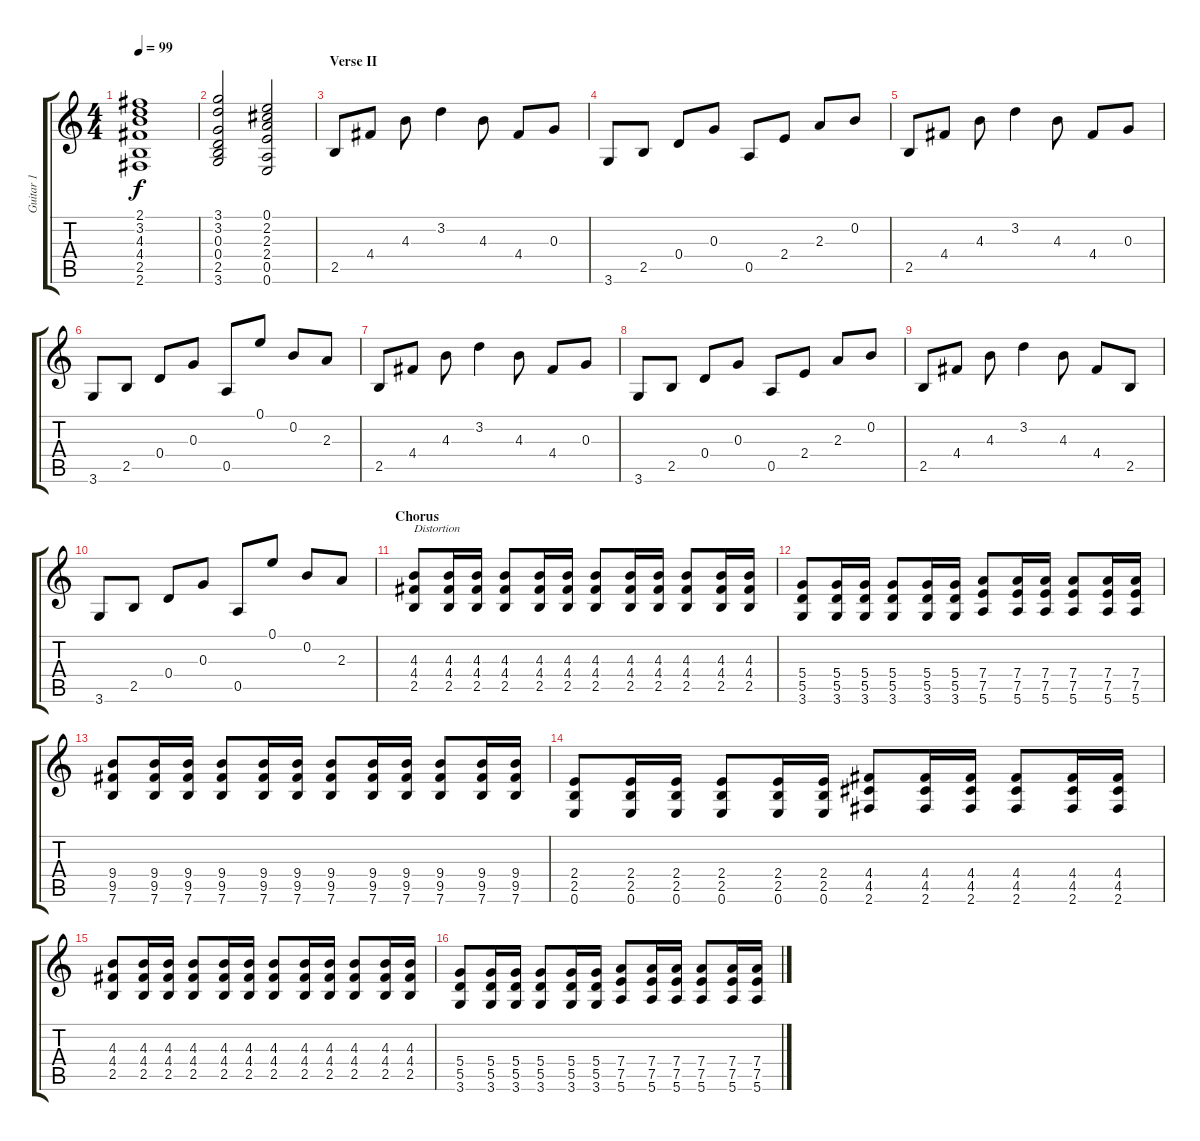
\track ("Guitar 1" "Guitar 1") {instrument electricguitarclean}
\staff {score tabs}
\tuning (E4 B3 G3 D3 A2 E2) {hide}
\ts (4 4)
\tempo 99
\clef g2
\ks c
(2.1 3.2 4.3 4.4 2.5 2.6).1{dy f} |
(3.1 3.2 0.3 0.4 2.5 3.6).2 (0.1 2.2 2.3 2.4 0.5 0.6).2 |
\section ("" "Verse II")
2.5.8 4.4.8 4.3.8 3.2.4 4.3.8 4.4.8 0.3.8 |
3.6.8 2.5.8 0.4.8 0.3.8 0.5.8 2.4.8 2.3.8 0.2.8 |
2.5.8 4.4.8 4.3.8 3.2.4 4.3.8 4.4.8 0.3.8 |
3.6.8 2.5.8 0.4.8 0.3.8 0.5.8 0.1.8 0.2.8 2.3.8 |
2.5.8 4.4.8 4.3.8 3.2.4 4.3.8 4.4.8 0.3.8 |
3.6.8 2.5.8 0.4.8 0.3.8 0.5.8 2.4.8 2.3.8 0.2.8 |
2.5.8 4.4.8 4.3.8 3.2.4 4.3.8 4.4.8 2.5.8 |
3.6.8 2.5.8 0.4.8 0.3.8 0.5.8 0.1.8 0.2.8 2.3.8 |
\section ("" "Chorus")
(4.3 4.4 2.5).8{txt "Distortion" instrument distortionguitar} (4.3 4.4 2.5).16 (4.3 4.4 2.5).16 (4.3 4.4 2.5).8 (4.3 4.4 2.5).16 (4.3 4.4 2.5).16 (4.3 4.4 2.5).8 (4.3 4.4 2.5).16 (4.3 4.4 2.5).16 (4.3 4.4 2.5).8 (4.3 4.4 2.5).16 (4.3 4.4 2.5).16 |
(5.4 5.5 3.6).8 (5.4 5.5 3.6).16 (5.4 5.5 3.6).16 (5.4 5.5 3.6).8 (5.4 5.5 3.6).16 (5.4 5.5 3.6).16 (7.4 7.5 5.6).8 (7.4 7.5 5.6).16 (7.4 7.5 5.6).16 (7.4 7.5 5.6).8 (7.4 7.5 5.6).16 (7.4 7.5 5.6).16 |
(9.4 9.5 7.6).8 (9.4 9.5 7.6).16 (9.4 9.5 7.6).16 (9.4 9.5 7.6).8 (9.4 9.5 7.6).16 (9.4 9.5 7.6).16 (9.4 9.5 7.6).8 (9.4 9.5 7.6).16 (9.4 9.5 7.6).16 (9.4 9.5 7.6).8 (9.4 9.5 7.6).16 (9.4 9.5 7.6).16 |
(2.4 2.5 0.6).8 (2.4 2.5 0.6).16 (2.4 2.5 0.6).16 (2.4 2.5 0.6).8 (2.4 2.5 0.6).16 (2.4 2.5 0.6).16 (4.4 4.5 2.6).8 (4.4 4.5 2.6).16 (4.4 4.5 2.6).16 (4.4 4.5 2.6).8 (4.4 4.5 2.6).16 (4.4 4.5 2.6).16 |
(4.3 4.4 2.5).8 (4.3 4.4 2.5).16 (4.3 4.4 2.5).16 (4.3 4.4 2.5).8 (4.3 4.4 2.5).16 (4.3 4.4 2.5).16 (4.3 4.4 2.5).8 (4.3 4.4 2.5).16 (4.3 4.4 2.5).16 (4.3 4.4 2.5).8 (4.3 4.4 2.5).16 (4.3 4.4 2.5).16 |
(5.4 5.5 3.6).8 (5.4 5.5 3.6).16 (5.4 5.5 3.6).16 (5.4 5.5 3.6).8 (5.4 5.5 3.6).16 (5.4 5.5 3.6).16 (7.4 7.5 5.6).8 (7.4 7.5 5.6).16 (7.4 7.5 5.6).16 (7.4 7.5 5.6).8 (7.4 7.5 5.6).16 (7.4 7.5 5.6).16
